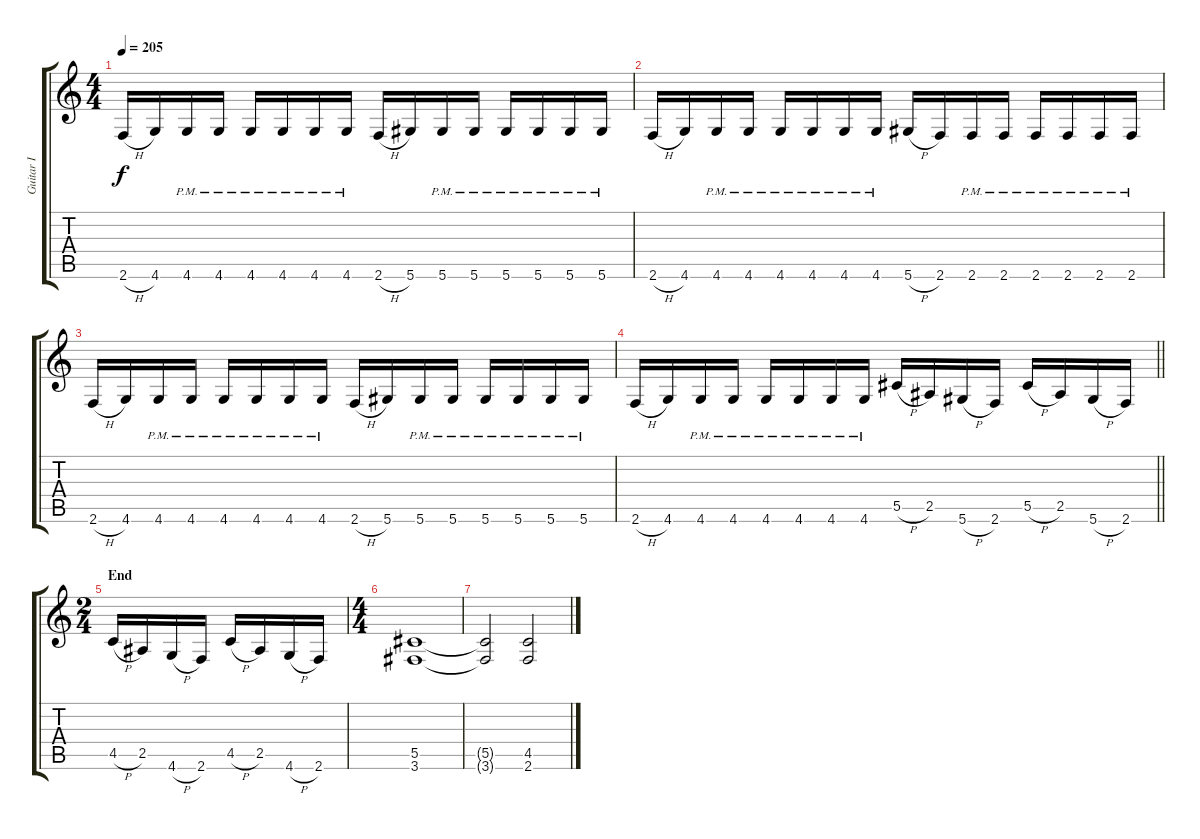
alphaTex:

\track ("Guitar I" "Guitar I") {instrument distortionguitar}
\staff {score tabs}
\tuning (Eb4 Bb3 Gb3 Db3 Ab2 Eb2) {hide}
\ts (4 4)
\section ("" "")
\tempo 205
\clef g2
\ks c
2.6{h}.16{dy f} 4.6.16 4.6{pm}.16 4.6{pm}.16 4.6{pm}.16 4.6{pm}.16 4.6{pm}.16 4.6{pm}.16 2.6{h}.16 5.6.16 5.6{pm}.16 5.6{pm}.16 5.6{pm}.16 5.6{pm}.16 5.6{pm}.16 5.6{pm}.16 |
2.6{h}.16 4.6.16 4.6{pm}.16 4.6{pm}.16 4.6{pm}.16 4.6{pm}.16 4.6{pm}.16 4.6{pm}.16 5.6{h}.16 2.6.16 2.6{pm}.16 2.6{pm}.16 2.6{pm}.16 2.6{pm}.16 2.6{pm}.16 2.6{pm}.16 |
2.6{h}.16 4.6.16 4.6{pm}.16 4.6{pm}.16 4.6{pm}.16 4.6{pm}.16 4.6{pm}.16 4.6{pm}.16 2.6{h}.16 5.6.16 5.6{pm}.16 5.6{pm}.16 5.6{pm}.16 5.6{pm}.16 5.6{pm}.16 5.6{pm}.16 |
\barLineRight lightlight
2.6{h}.16 4.6.16 4.6{pm}.16 4.6{pm}.16 4.6{pm}.16 4.6{pm}.16 4.6{pm}.16 4.6{pm}.16 5.5{h}.16 2.5.16 5.6{h}.16 2.6.16 5.5{h}.16 2.5.16 5.6{h}.16 2.6.16 |
\ts (2 4)
\section ("" "End")
4.5{h}.16 2.5.16 4.6{h}.16 2.6.16 4.5{h}.16 2.5.16 4.6{h}.16 2.6.16 |
\ts (4 4)
(5.5 3.6).1 |
(5.5{t} 3.6{t}).2 (4.5 2.6).2
